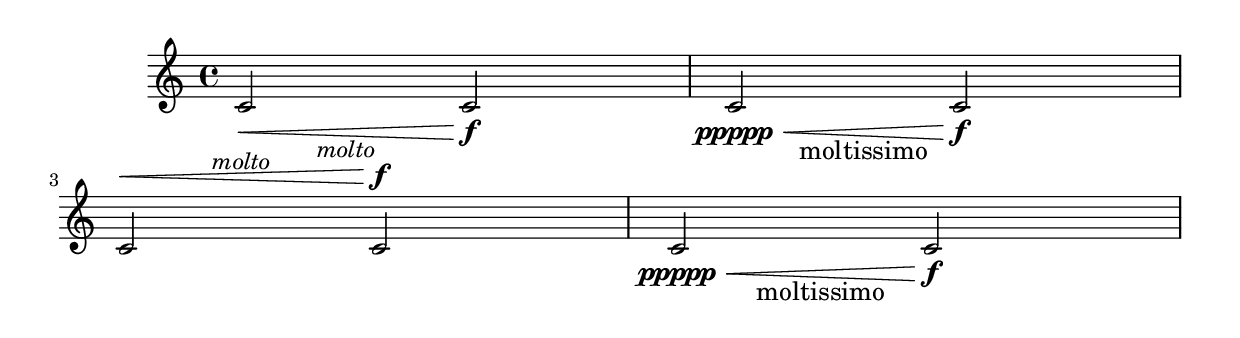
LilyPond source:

%% DO NOT EDIT this file manually; it is automatically
%% generated from LSR http://lsr.dsi.unimi.it
%% Make any changes in LSR itself, or in Documentation/snippets/new/ ,
%% and then run scripts/auxiliar/makelsr.py
%%
%% This file is in the public domain.
\version "2.17.20"

\header {
  lsrtags = "expressive-marks, really-cool, scheme-language, text"

  texidoc = "
This example provides a function to typeset a hairpin (de)crescendo
with some additional text below it, such as @qq{molto} or @qq{poco}.
The added text will change the direction according to the direction of
the hairpin. The Hairpin is aligned to DynamicText.

The example also illustrates how to modify the way an object is
normally printed, using some Scheme code.

"
  doctitle = "Center text below hairpin dynamics"
} % begin verbatim

hairpinWithCenteredText =
#(define-music-function (parser location text) (markup?)
#{
  \once \override Voice.Hairpin.after-line-breaking =
    #(lambda (grob)
      (let* ((stencil (ly:hairpin::print grob))
             (par-y (ly:grob-parent grob Y))
             (dir (ly:grob-property par-y 'direction))
             (new-stencil (ly:stencil-aligned-to
               (ly:stencil-combine-at-edge
                 (ly:stencil-aligned-to stencil X CENTER)
                 Y dir
                 (ly:stencil-aligned-to (grob-interpret-markup grob text) X CENTER))
               X LEFT))
             (staff-space (ly:output-def-lookup (ly:grob-layout grob) 'staff-space))
             (staff-line-thickness
               (ly:output-def-lookup (ly:grob-layout grob) 'line-thickness))
             (grob-name (lambda (x) (assq-ref (ly:grob-property x 'meta) 'name)))
             (par-x (ly:grob-parent grob X))
             (dyn-text (eq? (grob-name par-x) 'DynamicText ))
             (dyn-text-stencil-x-length
               (if dyn-text
                 (interval-length
                   (ly:stencil-extent (ly:grob-property par-x 'stencil) X))
                 0))
             (x-shift
               (if dyn-text
                 (-
                   (+ staff-space dyn-text-stencil-x-length)
                   (* 0.5 staff-line-thickness)) 0)))

      (ly:grob-set-property! grob 'Y-offset 0)
      (ly:grob-set-property! grob 'stencil
         (ly:stencil-translate-axis
          new-stencil
          x-shift X))))
#})

hairpinMolto =
\hairpinWithCenteredText \markup { \italic molto }

hairpinMore =
\hairpinWithCenteredText \markup { \larger moltissimo }

\layout { ragged-right = ##f }

\relative c' {
  \hairpinMolto
  c2\< c\f
  \hairpinMore
  c2\ppppp\< c\f
  \break
  \hairpinMolto
  c2^\< c\f
  \hairpinMore
  c2\ppppp\< c\f
}
